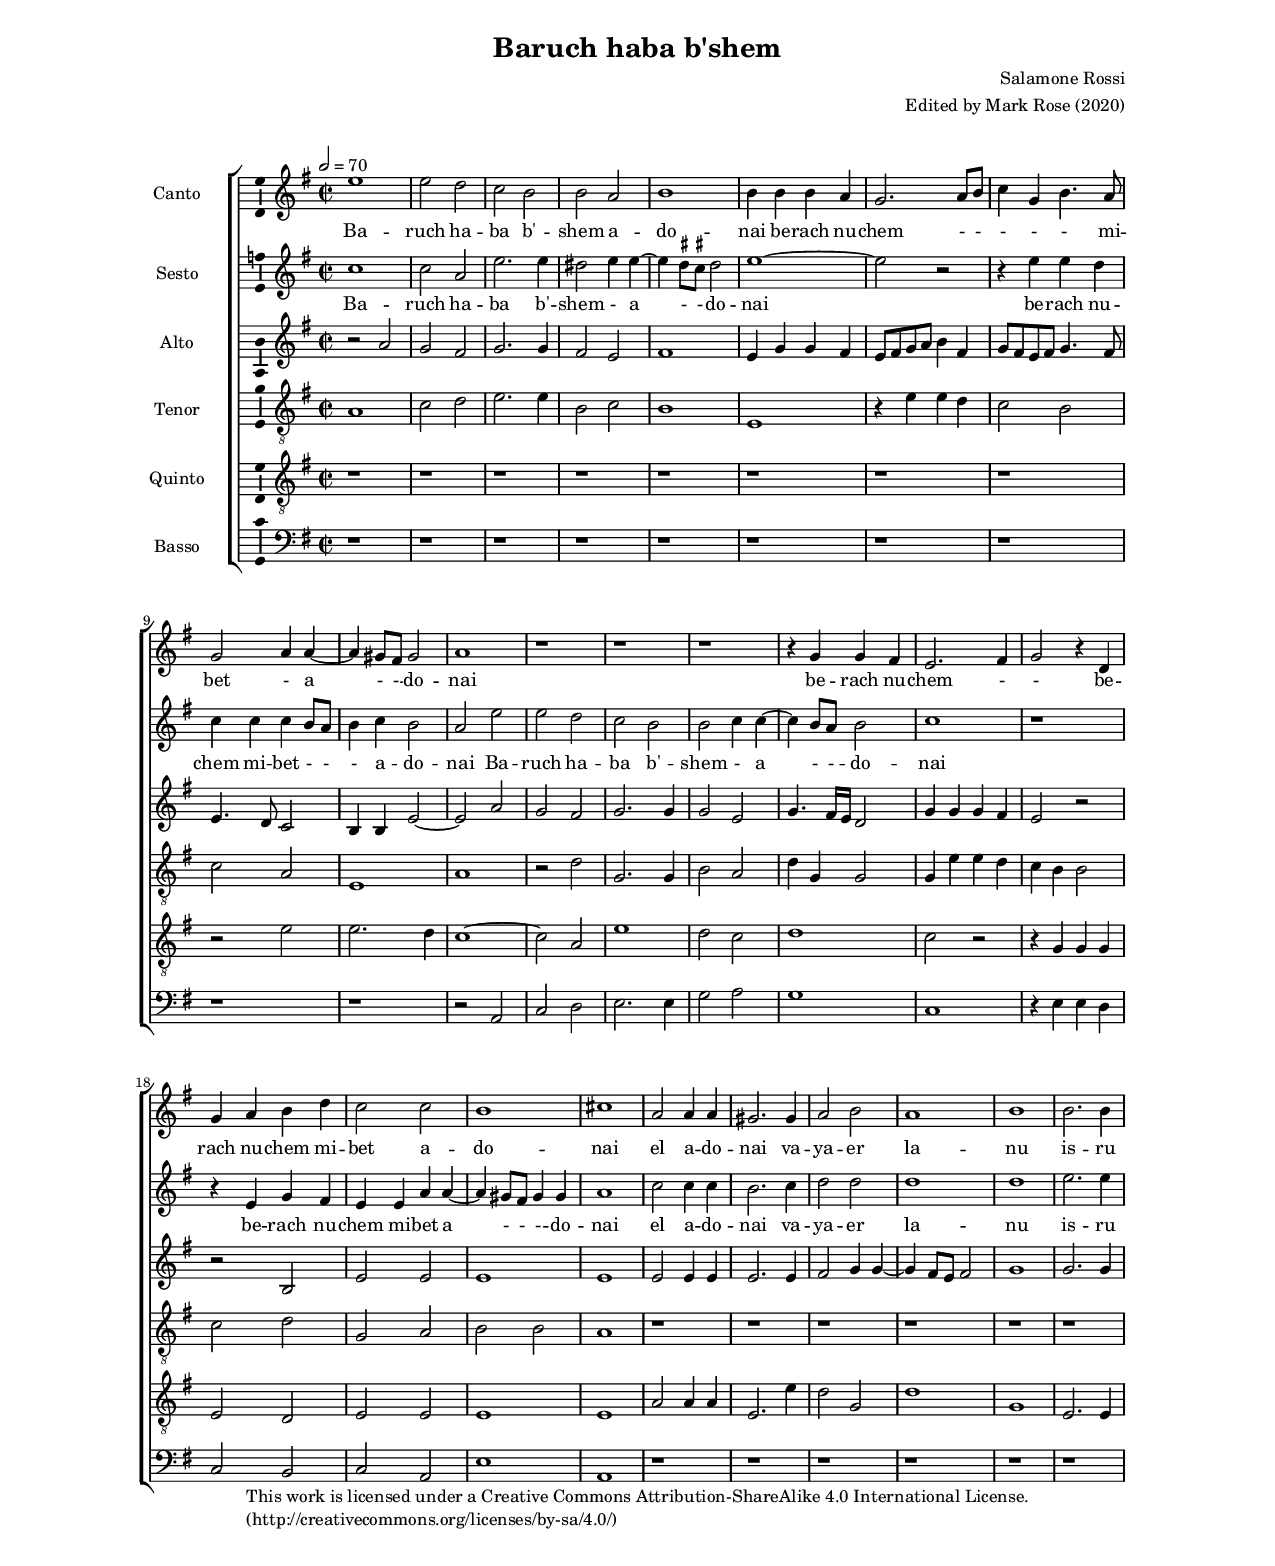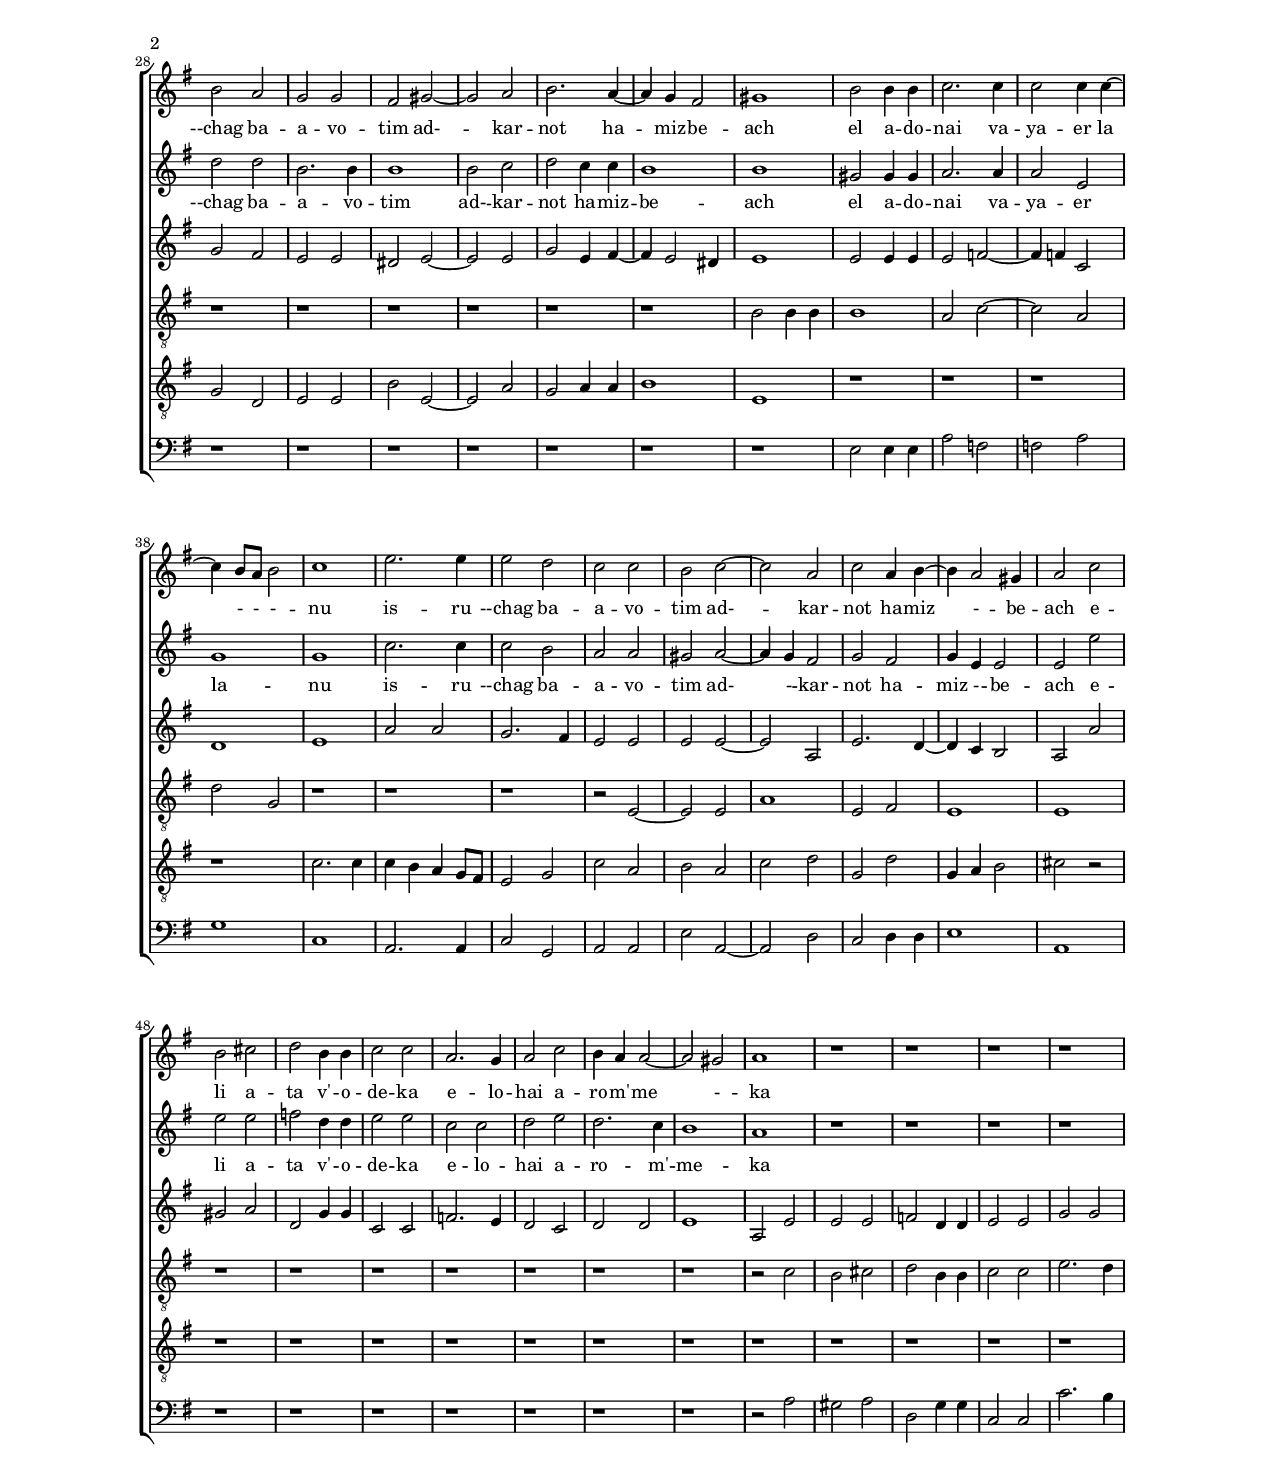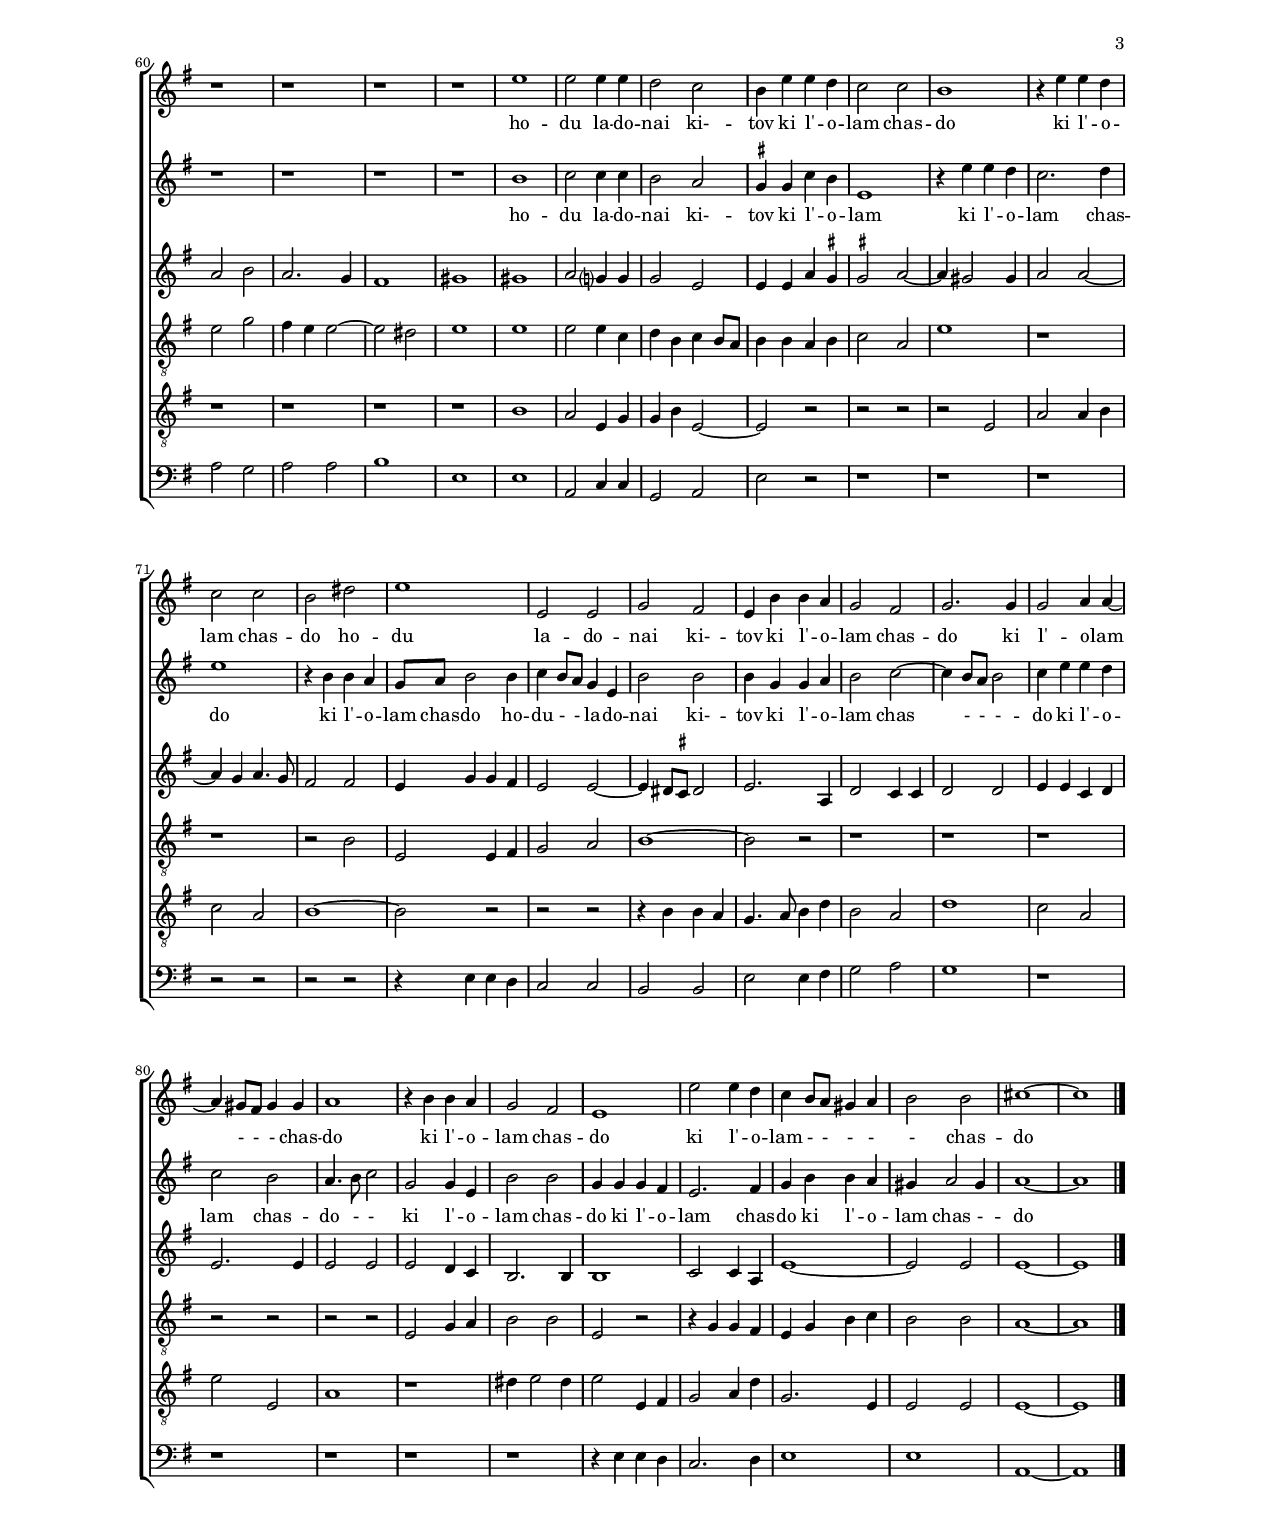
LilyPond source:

\language "english"

transposeTarget = d'
resultKey = g

global = {
  \key \resultKey \major
  \time 2/2
  \tempo 2 = 70
}

ficta = { \once \set suggestAccidentals = ##t }

cantoNotes = {
  \transpose c' \transposeTarget {
    \set Staff.instrumentName = #"Canto  "

    \clef "treble"
    \relative c'' {
      % p36 in original
      % p108 in Naumbourg
      d1 d2 c2 bf2 a2 a2 g2 a1 a4 a4 a4 g4 f2. g8 a8
      bf4 f4 a4. g8 f2 g4 g2 fs8 e8 fs2 g1

      % line 2
      % m12
      r\breve r1
      r4 f4 f4 e4 d2. e4 f2
      r4 c4 f4 g4 a4 c4 bf2 bf2 a1 b1 g2 g4 g4 fs2. fs4

      % line 3
      % m24
      g2 a2 g1 a1 a2. a4 a2 g2 f2 f2 e2 fs1 g2 a2. g2 f4 e2 fs1
      a2 a4 a4 bf2. bf4

      % line 4
      % m37
      bf2 bf4 bf2 a8 g8 a2 bf1
      d2. d4 d2 c2 bf2 bf2 a2 bf1 g2 bf2 g4 a2 g2 fs4 g2
      bf2 a2 b2 c2

      % line 5
      % mid m49
      a4 a4 bf2 bf2 g2. f4 g2 bf2 a4 g4 g1 fs2 g1
      r\breve*2 r\breve*2
      d'1 d2 d4 d4 c2 bf2 a4 d4 d4 c4 bf2

      % line 6
      % mid m67
      bf2 a1
      r4 d4 d4 c4 bf2 bf2 a2 cs2 d1
      d,2 d2 f2 e2 d4 a'4 a4 g4 f2 e2 f2. f4

      % line 7
      % m79
      f2 g4 g2 fs8 e8 \ficta fs4 \ficta fs4 g1
      r4 a4 a4 g4 f2 e2 d1
      d'2 d4 c4 bf4 a8 g8 fs4 g4 a2 a2 b\breve
    }
    \override Staff.BarLine.transparent = ##f
    \bar "|."
  }
}

cantoLyrics = \lyricmode {
  Ba -- ruch ha -- ba b' -- shem a -- do -- nai
  be -- rach nu -- chem - - - - - mi -- bet - a - - -- do -- nai
  be -- rach nu -- chem - -
  be -- rach nu -- chem mi -- bet a -- do -- nai
  el a -- do -- nai va -- ya -- er la -- nu is -- ru --chag
  ba -- a -- vo -- tim ad- -- kar -- not ha -- miz -- be -- ach
  el a -- do -- nai va -- ya -- er la - - - -- nu is -- ru --chag
  ba -- a -- vo -- tim ad- -- kar -- not ha -- miz - -- be -- ach
  e -- li a -- ta v' -- o -- de -- ka e -- lo -- hai a -- ro -- m' -- me - -- ka
  ho -- du la -- do -- nai ki- -- tov ki l' -- o -- lam chas -- do
  ki l' -- o -- lam chas -- do
  ho -- du la -- do -- nai ki- -- tov ki l' -- o -- lam chas -- do
  ki l' -- o -- lam - - - chas -- do
  ki l' -- o -- lam chas -- do
  ki l' -- o -- lam - - - - - chas -- do
}

altoNotes = {
  \transpose c' \transposeTarget {
    \set Staff.instrumentName = #"Alto  "

    \clef "treble"
    \relative g' {
      % page 36 in original
      r2 g2 f2 e2 f2. f4 e2 d2 e1
      d4 f4 f4 e4 d8 e8 f8 g8 a4 e4 f8 e8 d8 e8

      % line 2
      % mid m8
      f4. e8 d4. c8 bf2 a4 a4 d1
      g2 f2 e2 f2. f4 f2 d2 f4. e16 d16 c2 f4 f4 f4 e4 d2
      r1 % original has r2 r2

      % line 3
      % mid m19
      a2 d2 d2 d1 d1 d2 d4 d4 d2. d4 e2
      f4 f2 e8 d8 e2 f1
      f2. f4 f2 e2 d2 d2 cs2

      % line 4
      % mid m30
      d1 d2 f2 d4 e2 d2 cs4 d1
      d2 d4 d4 d2 ef2. ef4 bf2 c1 d1
      g2 g2 f2. e4 d2 d2 d2

      % line 5
      % mid m43
      d1 g,2 d'2. c2 bf4 a2 g2
      g'2 fs2 g2 c,2 f4 f4 bf,2 bf2
      ef2. d4 c2 bf2 c2 c2 d1 g,2

      % line 6
      % mid m54
      d'2 d2 d2 ef2 c4 c4 d2 d2 f2 f2 g2 a2 g2. f4 e1 fs1 fs1
      g2 f?4 f4 f2 d2

      % line 7
      % m67
      d4 d4 g4 \ficta fs4 \ficta fs2 g2. fs2 fs4 g2
      g2. f4 g4. f8 e2 e2 d4 f4 f4 e4 d2 d2. cs8 \ficta b8 cs2 d2. g,4

      % line 8
      % m76
      c2 bf4 bf4 c2 c2 d4 d4 bf4 c4 d2. d4 d2 d2 d2
      c4 bf4 a2. a4 a1 bf2 bf4 g4 d'1. d2 d\breve
    }
  }
}

altoLyrics = \lyricmode {
}

tenorNotes = {
  \transpose c' \transposeTarget {
    \set Staff.instrumentName = #"Tenor  "

    \clef "treble_8"
    \relative c' {
      % page 36 in original
      g1 bf2 c2 d2. d4 a2 bf2 a1 d,1
      r4 d'4 d4 c4 bf2 a2 bf2 g2 d1 g1

      % line 2
      % m12
      r2 c2 f,2. f4 a2 g2 c4 f,4 f2
      f4 d'4 d4 c4 bf4 a4 a2 bf2 c2 f,2 g2 a2 a2 g1

      % line 3
      % m22
      r\breve*2 r\breve*2 r\breve*2
      a2 a4 a4 a1 g2 bf1 g2 c2 f,2
      r\breve r1 r2 d1 d2 g1 d2 e2 d1 d1
      r\breve*2 r\breve r1
      r2 bf'2 a2

      % line 4
      % mid m56
      b2 c2 a4 a4 bf2 bf2 d2. c4 d2 f2 e4 d4 d1
      cs2 d1 d1 d2 d4 bf4 c4 a4 bf4 a8 g8 a4 a4

      % line 5
      % mid m67
      g4 a4 bf2 g2 d'1
      r\breve r2 a2 d,2 d4 e4 f2 g2 a1.
      r\breve*2 r1 r2 % original has r2 r\breve*2 r1
      d,2 f4 g4 a2 a2 d,2
      r2 r4 f4

      % line 6
      % mid m85
      f4 e4 d4 f4 a4 bf4 a2 a2 g\breve
    }
  }
}

tenorLyrics = \lyricmode {
}

bassoNotes = {
  \transpose c' \transposeTarget {
    \set Staff.instrumentName = #"Basso  "

    \clef "bass"
    \relative c {
      % page 30 in original
      r\breve*2 r\breve*2 r\breve
      r2 g2 bf2 c2 d2. d4 f2 g2 f1 bf,1
      r4 d4 d4 c4 bf2 a2 bf2 g2 d'1 g,1

      % line 2
      % m22
      r\breve*2 r\breve*2 r\breve*2 r1
      d'2 d4 d4 g2 ef2 ef2 g2 f1 bf,1
      g2. g4 bf2 f2 g2 g2 d'2 g,1

      % line 3
      % mid m44
      c2 bf2 c4 c4 d1 g,1
      r\breve*2 r\breve r1
      r2 g'2 fs2 g2 c,2 f4 f4 bf,2 bf2
      bf'2. a4 g2 f2 g2 g2 a1 d,1

      % line 4
      % m64
      d1 g,2 bf4 bf4 f2 g2 d'2
      r\breve*2 r1 r2 % original has r2 r\breve*2 r1
      r4 d4 d4 c4 bf2 bf2 a2 a2
      d2 d4 e4 f2

      % line 5
      % mid m77
      g2 f1
      r\breve*2 r1
      r4 d4 d4 c4 bf2. c4 d1 d1 g,\breve      
    }
  }
}

bassoLyrics = \lyricmode {
}

quintoNotes = {
  \transpose c' \transposeTarget {
    \set Staff.instrumentName = #"Quinto  "

    \clef "treble_8"
    \relative c' {
      % p25 in original
      r\breve*2 r\breve*2
      r2 d2 d2. c4 bf1. g2 d'1 c2 bf2 c1 bf2
      r2 r4 f4 f4 f4 d2 c2 d2

      % line 2
      % mid m19
      d2 d1 d1 g2 g4 g4 d2. d'4 c2 f,2 c'1 f,1 d2. d4 f2
      c2 d2 d2 a'2 d,1

      % line 3
      % mid m31
      g2 f2 g4 g4 a1 d,1
      r\breve*2
      bf'2. bf4 bf4 a4 g4 f8 e8 d2 f2 bf2 g2 a2 g2 bf2 c2

      % line 4
      f,2 c'2 f,4 g4 a2 b2 r2
      r\breve*2 r\breve*2 r\breve*2 r\breve*2
      a1 g2 d4 f4 f4 a4 d,1
      r1 r1 % original has r2 r1 r2
      d2 g2 g4 a4 bf2

      % line 5
      % mid m71
      g2 a1.
      r1 r2 % original has r2 r1
      r4 a4 a4 g4 f4. g8 a4 c4 a2 g2 c1
      bf2 g2 d'2 d,2 g1
      r1

      % line 6
      % m83
      cs4 d2 cs4 d2 d,4 e4 f2 g4 c4 f,2. d4 d2 d2 d\breve
    }
  }
}

quintoLyrics = \lyricmode {
}

sestoNotes = {
  \transpose c' \transposeTarget {
    \set Staff.instrumentName = #"Sesto  "

    \clef "treble"
    \relative c'' {
      % p16 in original
      bf1 bf2 g2 d'2. d4 cs2 d4 d2 \ficta cs8 \ficta b8 \ficta cs2 d1.
      r2 r4 d4 d4 c4 bf4 bf4 bf4 a8 g8 a4 bf4

      % line 2
      % mid m10
      a2 g2 d'2 d2 c2 bf2 a2 a2 bf4 bf2 a8 g8 a2 bf1
      r1 r4 d,4 f4 e4 d4 d4 g4 g2 fs8 e8 fs4 fs4 g1

      % line 3
      % m21
      bf2 bf4 bf4 a2. bf4 c2 c2 c1 c1 d2. d4 c2 c2 a2. a4 a1
      a2 bf2 c2 bf4 bf4 a1 a1 fs2

      % line 4
      % m34
      \ficta fs4 fs4 g2. g4 g2 d2 f1 f1
      bf2. bf4 bf2 a2 g2 g2 fs2 g2. f4 e2 f2 e2 f4 d4 d2 d2

      % line 5
      % mid m47
      d'2 d2 d2 ef2 c4 c4 d2 d2 bf2 bf2 c2 d2 c2. bf4 a1 g1
      r\breve*2 r\breve*2
      a1 bf2 bf4 bf4 a2 g2

      % line 6
      % m67
      \ficta fs4 \ficta fs4 bf4 a4 d,1
      r4 d'4 d4 c4 bf2. c4 d1
      r4 a4 a4 g4 f8 g8 a2 a4 bf4 a8 g8 f4 d4 a'2

      % line 7
      % mid m75
      a2 a4 f4 f4 g4 a2 bf2. a8 g8 a2 bf4 d4 d4 c4 bf2 a2 g4. a8 bf2
      f2 f4 d4 a'2 a2 f4 f4

      % line 8
      % mid m84
      f4 e4 d2. e4 f4 a4 a4 g4 fs4 g2 fs4 g\breve
    }
  }
}

sestoLyrics = \lyricmode {
  Ba -- ruch ha -- ba b' -- shem - a - - -- do -- nai
  be -- rach nu -- chem mi -- bet - - - a -- do -- nai
  Ba -- ruch ha -- ba b' -- shem - a - - -- do -- nai
  be -- rach nu -- chem mi -- bet a - - - -- do -- nai
  el a -- do -- nai va -- ya -- er la -- nu is -- ru --chag
  ba -- a -- vo -- tim ad- -- kar -- not ha -- miz -- be -- ach
  el a -- do -- nai va -- ya -- er la -- nu is -- ru --chag
  ba -- a -- vo -- tim ad- - -- kar -- not ha -- miz - -- be -- ach
  e -- li a -- ta v' -- o -- de -- ka e -- lo -- hai a -- ro -- m' -- me -- ka
  ho -- du la -- do -- nai ki- -- tov ki l' -- o -- lam
  ki l' -- o -- lam chas -- do
  ki l' -- o -- lam chas -- do
  ho -- du - - la -- do -- nai
  ki- -- tov ki l' -- o -- lam chas - - - -- do
  ki l' -- o -- lam chas -- do - -
  ki l' -- o -- lam chas -- do
  ki l' -- o -- lam chas -- do
  ki l' -- o -- lam chas - -- do
}

settimoNotes = {
  \transpose c' \transposeTarget {
    \set Staff.instrumentName = #"Settimo  "

    \clef "treble_8"
    \relative c' {
      % line 1
      
      % line 2

      % line 3

      % line 4

      % line 5

      % line 6
    }
  }
}

settimoLyrics = \lyricmode {
  % line 1

  % line 2

  % line 3

  % line 4

  % line 5

  % line 6
}

ottavoNotes = {
  \transpose c' \transposeTarget {
    \set Staff.instrumentName = #"Ottavo  "

    \clef "treble_8"
    \relative c' {
      % line 1
      
      % line 2

      % line 3

      % line 4

      % line 5

      % line 6
    }
  }
}

ottavoLyrics = \lyricmode {
  % line 1

  % line 2

  % line 3

  % line 4

  % line 5

  % line 6
}

\header{
  title = "Baruch haba b'shem"
  subtitle = ##f
  composer = "Salamone Rossi"
  arranger = "Edited by Mark Rose (2020)"
  %poet = "???"
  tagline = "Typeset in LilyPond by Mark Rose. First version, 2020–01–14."
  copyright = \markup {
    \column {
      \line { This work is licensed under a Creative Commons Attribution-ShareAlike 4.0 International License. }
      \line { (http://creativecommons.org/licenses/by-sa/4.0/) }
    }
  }
}

#(set-global-staff-size 15)

\paper {
  #(include-special-characters) % So we can use HTML entities.
  #(set-paper-size "letter")

  left-margin = 1\in
  right-margin = 1\in
  top-margin = 0.5\in
  bottom-margin = 0.5\in

  ragged-bottom = ##t
  system-system-spacing #'basic-distance = 15
}

\markup { \vspace #1 }

\score {
  \new ChoirStaff = choirStaff \with {
    midiInstrument = #"oboe"
  } <<
    \new Voice = "cantoNotes" \with {
      \remove "Note_heads_engraver"
      \consists "Completion_heads_engraver"
      \remove "Rest_engraver"
      \consists "Completion_rest_engraver"
    } << \global \cantoNotes >>
    \new Lyrics = "cantoLyrics"
      \lyricsto cantoNotes { \cantoLyrics }

    \new Voice = "sestoNotes" \with {
      \remove "Note_heads_engraver"
      \consists "Completion_heads_engraver"
      \remove "Rest_engraver"
      \consists "Completion_rest_engraver"
    } << \global \sestoNotes >>
    \new Lyrics = "sestoLyrics"
      \lyricsto sestoNotes { \sestoLyrics }

    \new Voice = "altoNotes" \with {
      \remove "Note_heads_engraver"
      \consists "Completion_heads_engraver"
      \remove "Rest_engraver"
      \consists "Completion_rest_engraver"
    } << \global \altoNotes >>
    \new Lyrics = "altoLyrics" \lyricsto altoNotes { \altoLyrics }

    \new Voice = "tenorNotes" \with {
      \remove "Note_heads_engraver"
      \consists "Completion_heads_engraver"
      \remove "Rest_engraver"
      \consists "Completion_rest_engraver"
    } << \global \tenorNotes >>
    \new Lyrics = "tenorLyrics" \lyricsto tenorNotes { \tenorLyrics }

    \new Voice = "quintoNotes" \with {
      \remove "Note_heads_engraver"
      \consists "Completion_heads_engraver"
      \remove "Rest_engraver"
      \consists "Completion_rest_engraver"
    } << \global \quintoNotes >>
    \new Lyrics = "quintoLyrics"
      \lyricsto quintoNotes { \quintoLyrics }

    \new Voice = "bassoNotes" \with {
      \remove "Note_heads_engraver"
      \consists "Completion_heads_engraver"
      \remove "Rest_engraver"
      \consists "Completion_rest_engraver"
    } << \global \bassoNotes >>
    \new Lyrics = "bassoLyrics" \lyricsto bassoNotes { \bassoLyrics }

%{
    \new Voice = "settimoNotes" \with {
      \remove "Note_heads_engraver"
      \consists "Completion_heads_engraver"
      \remove "Rest_engraver"
      \consists "Completion_rest_engraver"
    } << \global \settimoNotes >>
    \new Lyrics = "settimoLyrics"
      \lyricsto settimoNotes { \settimoLyrics }

    \new Voice = "ottavoNotes" \with {
      \remove "Note_heads_engraver"
      \consists "Completion_heads_engraver"
      \remove "Rest_engraver"
      \consists "Completion_rest_engraver"
    } << \global \ottavoNotes >>
    \new Lyrics = "ottavoLyrics"
      \lyricsto ottavoNotes { \ottavoLyrics }
%}

  >>

  \layout {
    \context {
      \Voice

      \consists "Ambitus_engraver"

      % The command below can be commented out in
      % short scores, but especially for large scores you
      % will typically yield better line breaking and improve
      % overall spacing if you do not comment the command out.

      \remove "Forbid_line_break_engraver"
    }
  }
  \midi { }
}

\markuplist {
  \vspace #1
  \column {
    \line { Scan of original part books from https://imslp.org/wiki/Hashirim_asher_leSholomo_(Rossi%2C_Salamone). }
    \vspace #1
    \line { \bold Notes }
    \vspace #0.5
    \line { Acidentals above notes or in parentheses are added by the editor. }
    \line { Pitch is raised by one whole tone from original key of F major. }
  }
}

\markup {
  \vspace #3
  \fill-line {
    \hspace #1
    \column {
      \line{ Hebrew }
    }
    \hspace #2
    \column \italic {
      \line { Translation }
    }
    \hspace #1
  }
}

\version "2.18.2"  % necessary for upgrading to future LilyPond versions.
